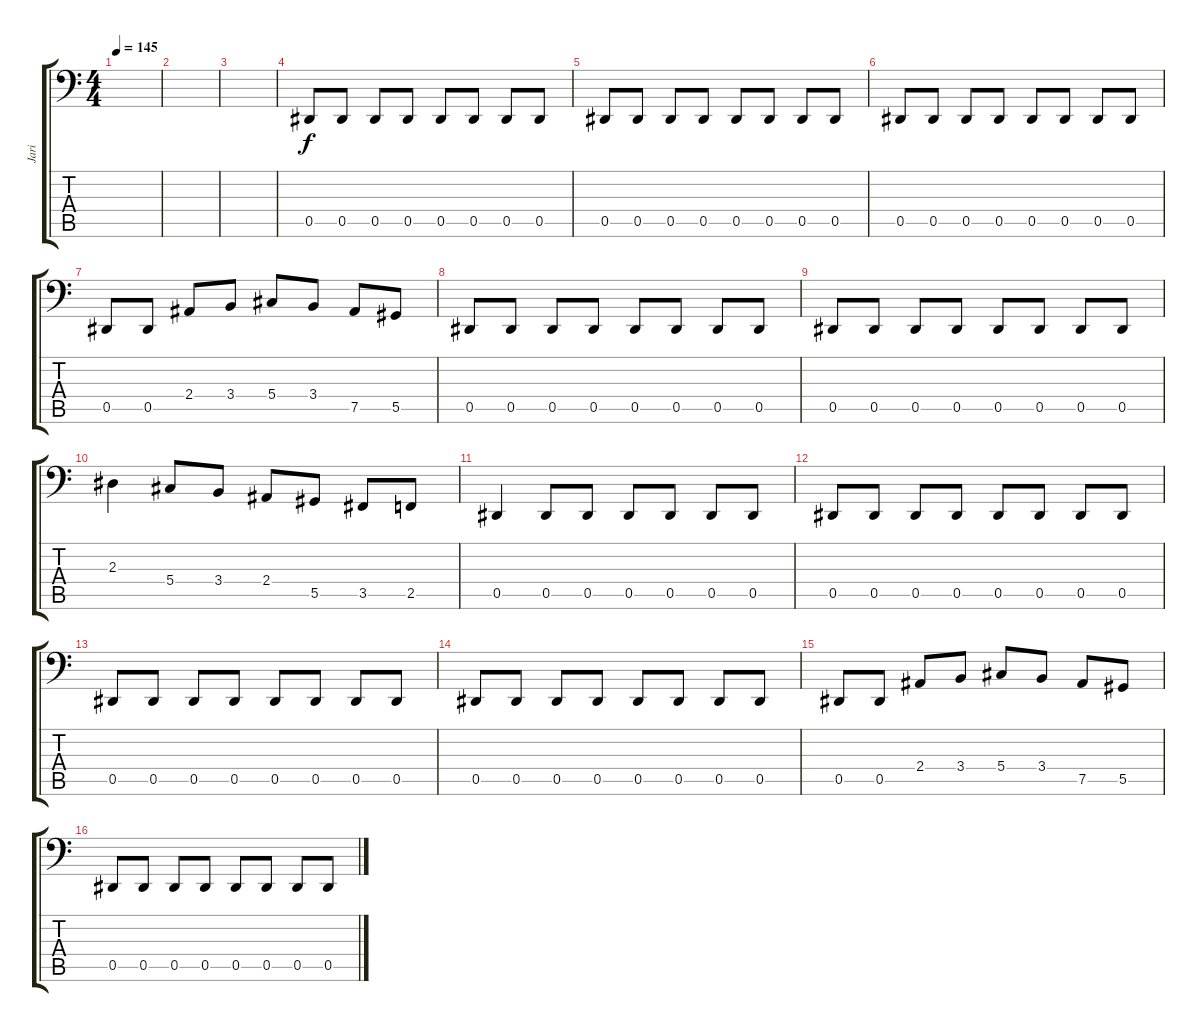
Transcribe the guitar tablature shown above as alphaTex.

\track ("Jari" "Jari") {instrument electricbassfinger}
\staff {score tabs}
\tuning (B2 Gb2 Db2 Ab1 Eb1 Bb0) {hide}
\ts (4 4)
\tempo 145
\clef f4
\ks c
|
|
|
0.5.8 0.5.8 0.5.8 0.5.8 0.5.8 0.5.8 0.5.8 0.5.8 |
0.5.8 0.5.8 0.5.8 0.5.8 0.5.8 0.5.8 0.5.8 0.5.8 |
0.5.8 0.5.8 0.5.8 0.5.8 0.5.8 0.5.8 0.5.8 0.5.8 |
0.5.8 0.5.8 2.4.8 3.4.8 5.4.8 3.4.8 7.5.8 5.5.8 |
0.5.8 0.5.8 0.5.8 0.5.8 0.5.8 0.5.8 0.5.8 0.5.8 |
0.5.8 0.5.8 0.5.8 0.5.8 0.5.8 0.5.8 0.5.8 0.5.8 |
2.3.4 5.4.8 3.4.8 2.4.8 5.5.8 3.5.8 2.5.8 |
0.5.4 0.5.8 0.5.8 0.5.8 0.5.8 0.5.8 0.5.8 |
0.5.8 0.5.8 0.5.8 0.5.8 0.5.8 0.5.8 0.5.8 0.5.8 |
0.5.8 0.5.8 0.5.8 0.5.8 0.5.8 0.5.8 0.5.8 0.5.8 |
0.5.8 0.5.8 0.5.8 0.5.8 0.5.8 0.5.8 0.5.8 0.5.8 |
0.5.8 0.5.8 2.4.8 3.4.8 5.4.8 3.4.8 7.5.8 5.5.8 |
0.5.8 0.5.8 0.5.8 0.5.8 0.5.8 0.5.8 0.5.8 0.5.8
